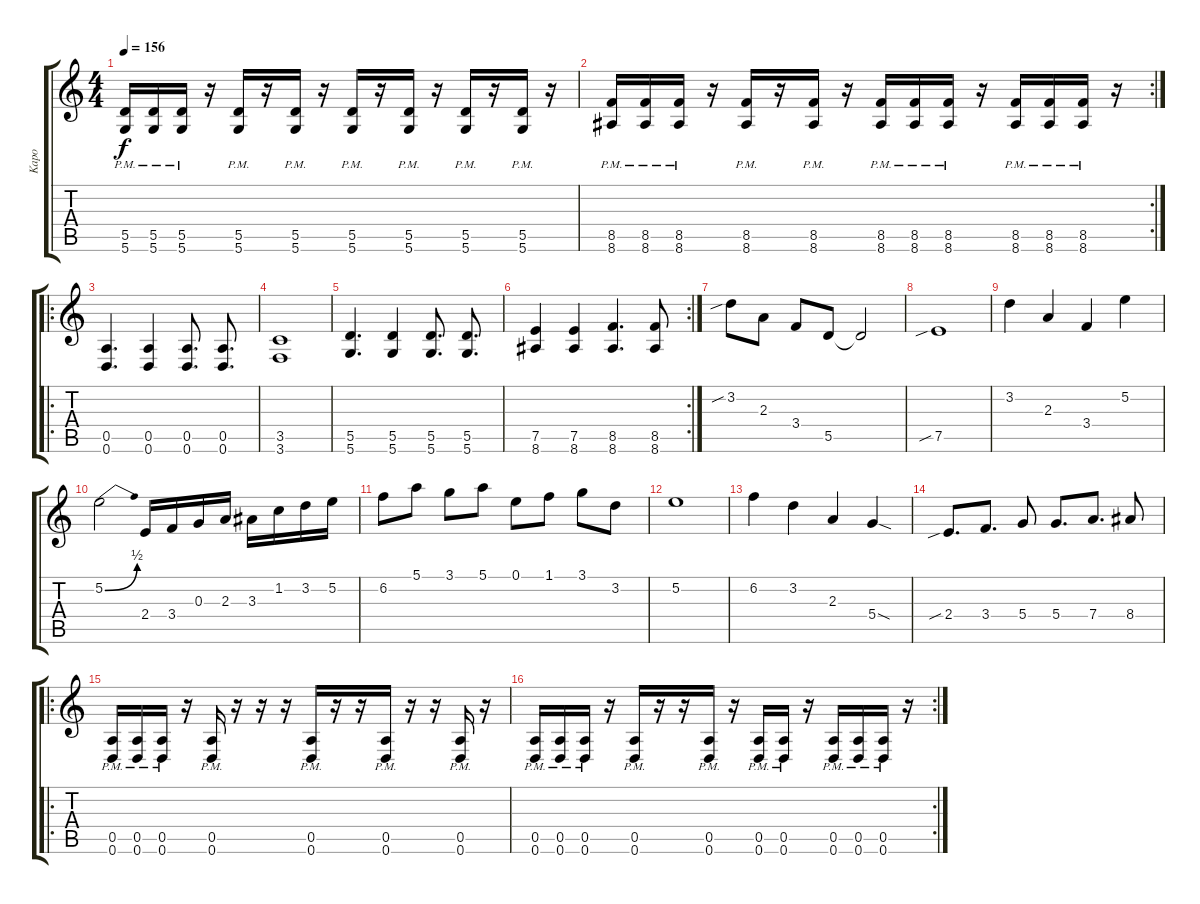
\track ("Kapo" "Kapo") {instrument distortionguitar}
\staff {score tabs}
\tuning (E4 B3 G3 D3 A2 D2) {hide}
\ts (4 4)
\tempo 156
\clef g2
\ks c
(5.5{pm} 5.6{pm}).16{dy f} (5.5{pm} 5.6{pm}).16 (5.5{pm} 5.6{pm}).16 r.16 (5.5{pm} 5.6{pm}).16 r.16 (5.5{pm} 5.6{pm}).16 r.16 (5.5{pm} 5.6{pm}).16 r.16 (5.5{pm} 5.6{pm}).16 r.16 (5.5{pm} 5.6{pm}).16 r.16 (5.5{pm} 5.6{pm}).16 r.16 |
\rc 2
(8.5{pm} 8.6{pm}).16 (8.5{pm} 8.6{pm}).16 (8.5{pm} 8.6{pm}).16 r.16 (8.5{pm} 8.6{pm}).16 r.16 (8.5{pm} 8.6{pm}).16 r.16 (8.5{pm} 8.6{pm}).16 (8.5{pm} 8.6{pm}).16 (8.5{pm} 8.6{pm}).16 r.16 (8.5{pm} 8.6{pm}).16 (8.5{pm} 8.6{pm}).16 (8.5{pm} 8.6{pm}).16 r.16 |
\ro
(0.5 0.6).4{d} (0.5 0.6).4 (0.5 0.6).8{d} (0.5 0.6).8{d} |
(3.5 3.6).1 |
(5.5 5.6).4{d} (5.5 5.6).4 (5.5 5.6).8{d} (5.5 5.6).8{d} |
\rc 2
(7.5 8.6).4 (7.5 8.6).4 (8.5 8.6).4{d} (8.5 8.6).8 |
3.2{sib}.8 2.3.8 3.4.8 5.5.8 5.5{t}.2 |
7.5{sib}.1 |
3.2.4 2.3.4 3.4.4 5.2.4 |
5.2{be (bend 0 0 60 2)}.2 2.4.16 3.4.16 0.3.16 2.3.16 3.3.16 1.2.16 3.2.16 5.2.16 |
6.2.8 5.1.8 3.1.8 5.1.8 0.1.8 1.1.8 3.1.8 3.2.8 |
5.2.1 |
6.2.4 3.2.4 2.3.4 5.4{sod}.4 |
2.4{sib}.8{d} 3.4.8{d} 5.4.8 5.4.8{d} 7.4.8{d} 8.4.8 |
\ro
(0.5{pm} 0.6{pm}).16 (0.5{pm} 0.6{pm}).16 (0.5{pm} 0.6{pm}).16 r.16 (0.5{pm} 0.6{pm}).16 r.16 r.16 r.16 (0.5{pm} 0.6{pm}).16 r.16 r.16 (0.5{pm} 0.6{pm}).16 r.16 r.16 (0.5{pm} 0.6{pm}).16 r.16 |
\rc 2
(0.5{pm} 0.6{pm}).16 (0.5{pm} 0.6{pm}).16 (0.5{pm} 0.6{pm}).16 r.16 (0.5{pm} 0.6{pm}).16 r.16 r.16 (0.5{pm} 0.6{pm}).16 r.16 (0.5{pm} 0.6{pm}).16 (0.5{pm} 0.6{pm}).16 r.16 (0.5{pm} 0.6{pm}).16 (0.5{pm} 0.6{pm}).16 (0.5{pm} 0.6{pm}).16 r.16
